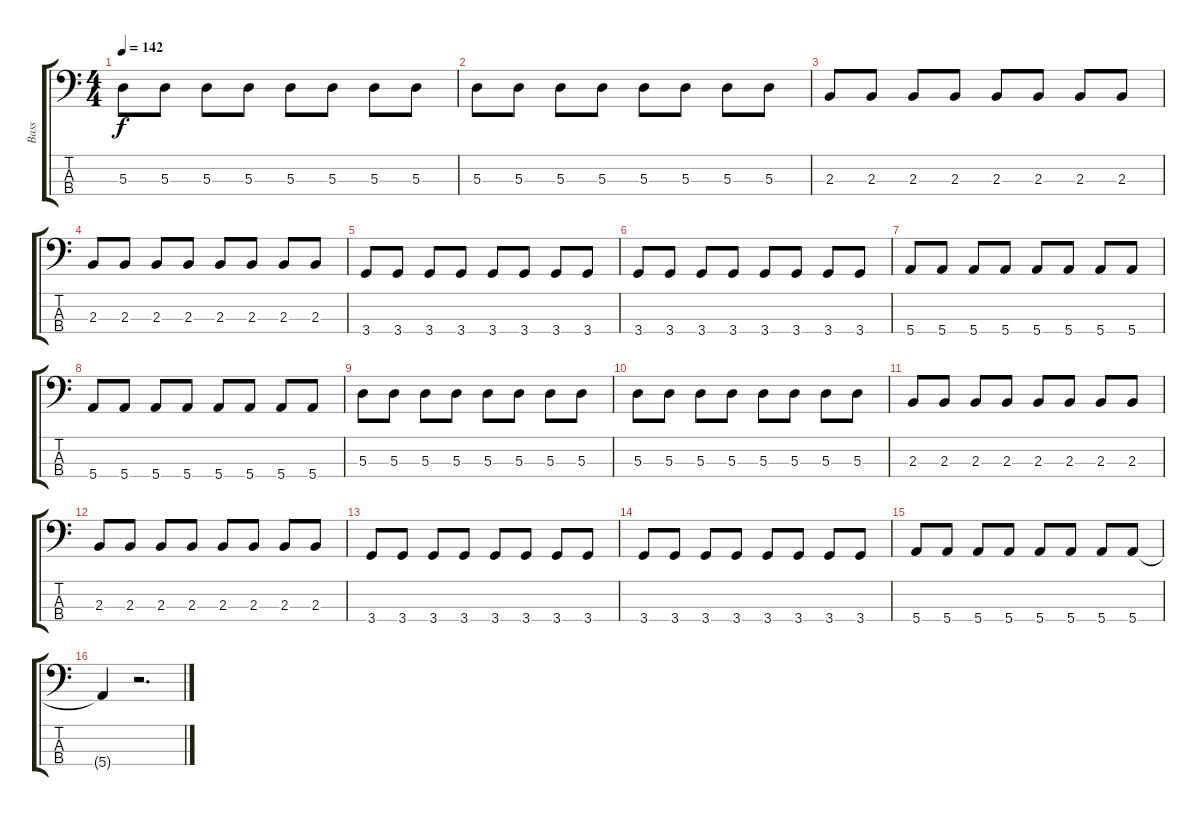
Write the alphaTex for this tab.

\track ("Bass" "Bass") {instrument electricbasspick}
\staff {score tabs}
\tuning (G2 D2 A1 E1) {hide}
\ts (4 4)
\tempo 142
\clef f4
\ks c
5.3.8{dy f} 5.3.8 5.3.8 5.3.8 5.3.8 5.3.8 5.3.8 5.3.8 |
5.3.8 5.3.8 5.3.8 5.3.8 5.3.8 5.3.8 5.3.8 5.3.8 |
2.3.8 2.3.8 2.3.8 2.3.8 2.3.8 2.3.8 2.3.8 2.3.8 |
2.3.8 2.3.8 2.3.8 2.3.8 2.3.8 2.3.8 2.3.8 2.3.8 |
3.4.8 3.4.8 3.4.8 3.4.8 3.4.8 3.4.8 3.4.8 3.4.8 |
3.4.8 3.4.8 3.4.8 3.4.8 3.4.8 3.4.8 3.4.8 3.4.8 |
5.4.8 5.4.8 5.4.8 5.4.8 5.4.8 5.4.8 5.4.8 5.4.8 |
5.4.8 5.4.8 5.4.8 5.4.8 5.4.8 5.4.8 5.4.8 5.4.8 |
5.3.8 5.3.8 5.3.8 5.3.8 5.3.8 5.3.8 5.3.8 5.3.8 |
5.3.8 5.3.8 5.3.8 5.3.8 5.3.8 5.3.8 5.3.8 5.3.8 |
2.3.8 2.3.8 2.3.8 2.3.8 2.3.8 2.3.8 2.3.8 2.3.8 |
2.3.8 2.3.8 2.3.8 2.3.8 2.3.8 2.3.8 2.3.8 2.3.8 |
3.4.8 3.4.8 3.4.8 3.4.8 3.4.8 3.4.8 3.4.8 3.4.8 |
3.4.8 3.4.8 3.4.8 3.4.8 3.4.8 3.4.8 3.4.8 3.4.8 |
5.4.8 5.4.8 5.4.8 5.4.8 5.4.8 5.4.8 5.4.8 5.4.8 |
5.4{t}.4 r.2{d}
